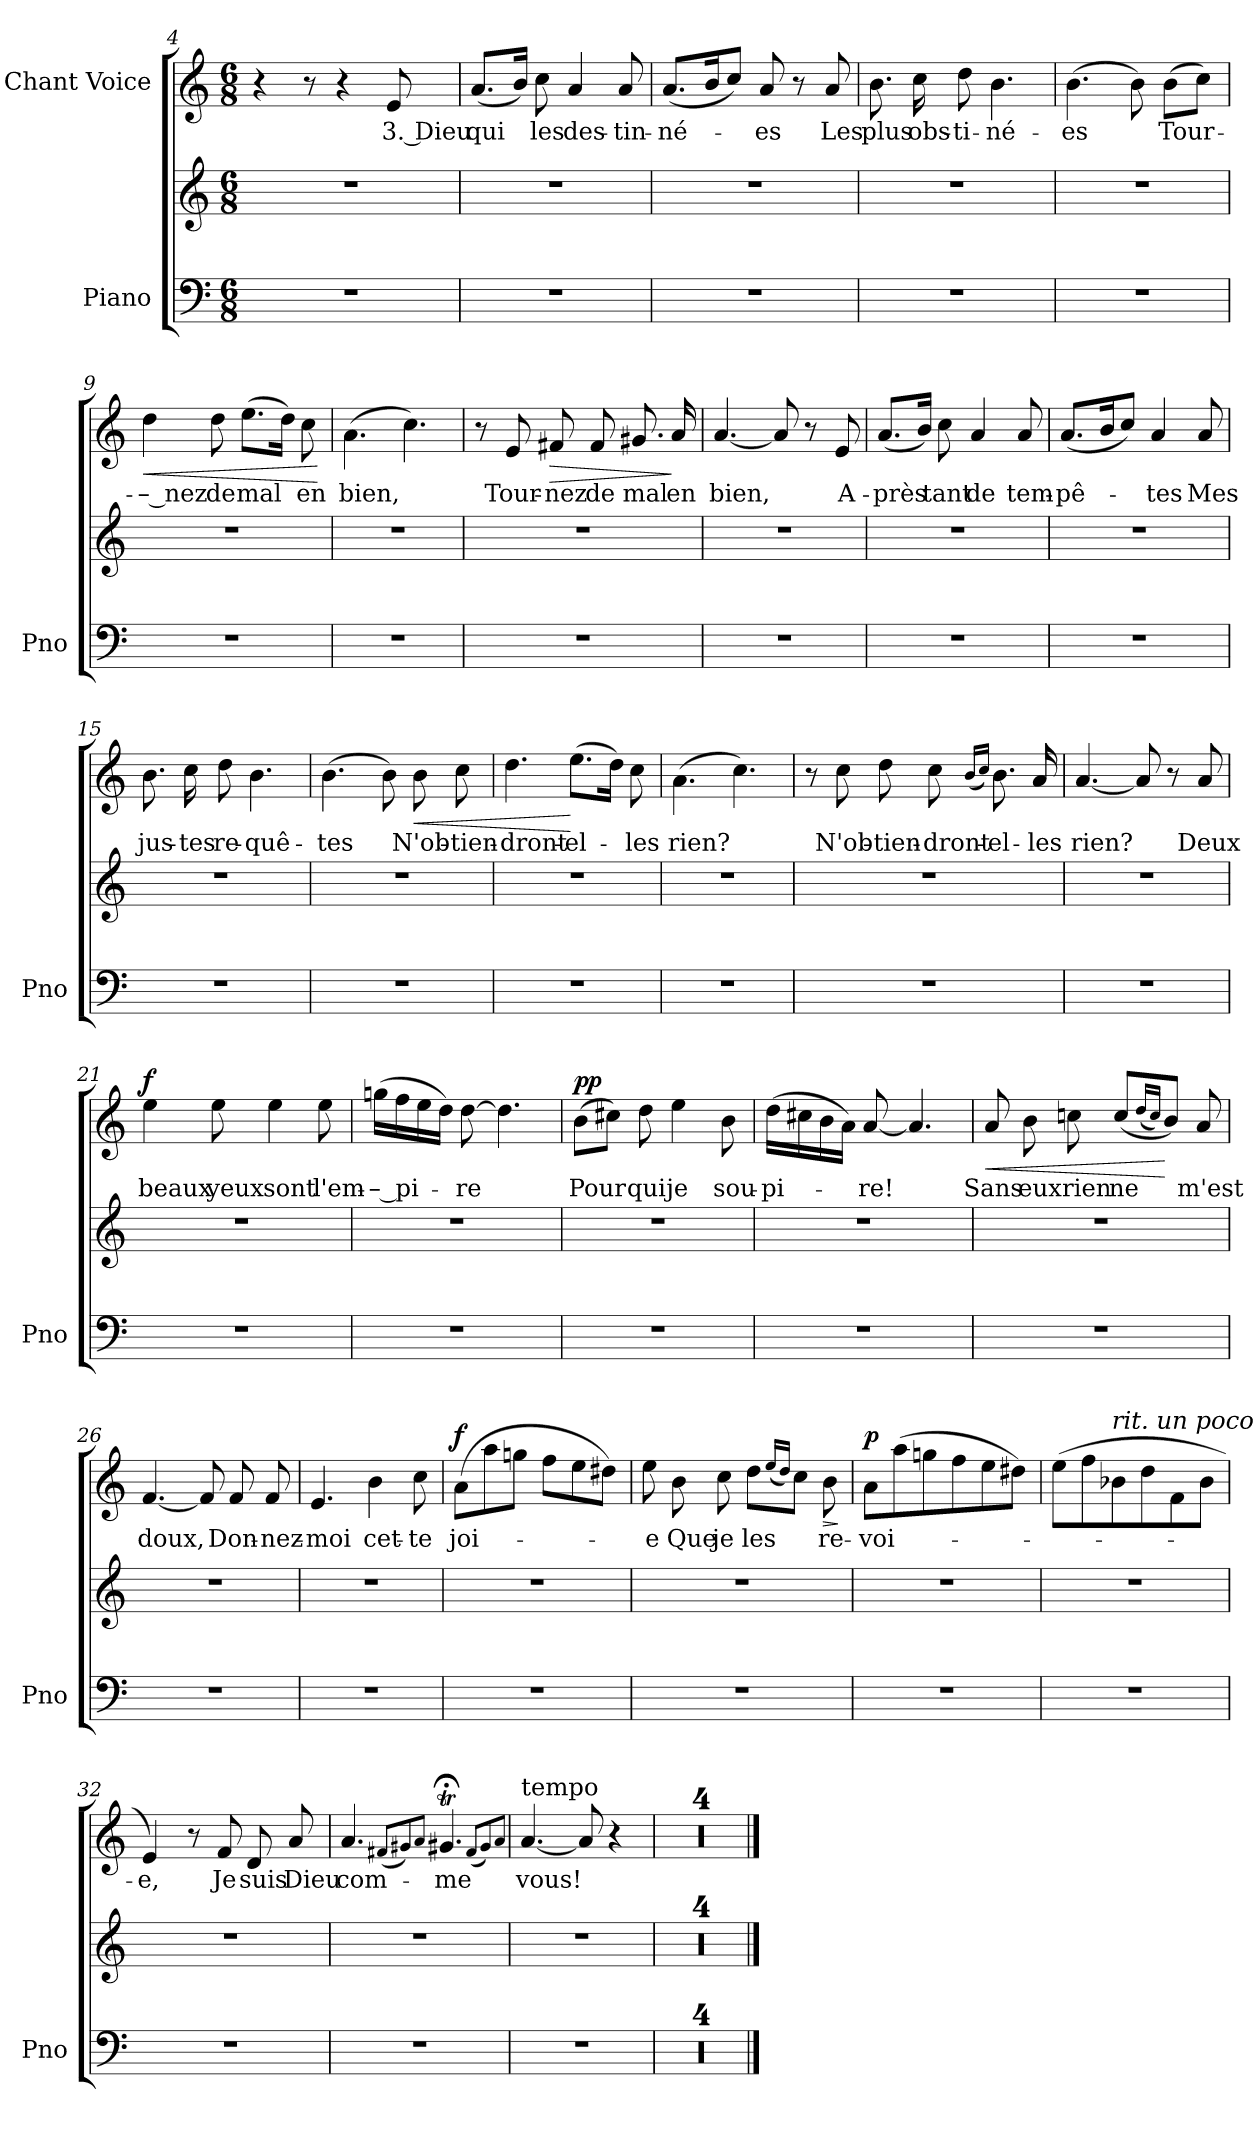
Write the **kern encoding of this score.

**kern	**kern	**kern	**text	**dynam
*part2	*part2	*part1	*part1	*part1
*staff3	*staff2	*staff1	*staff1	*staff1
*I"Piano	*	*I"Chant Voice	*	*
*I'Pno	*	*	*	*
*clefF4	*clefG2	*clefG2	*	*
*k[]	*k[]	*k[]	*	*
*M6/8	*M6/8	*M6/8	*	*
=4	=4	=4	=4	=4
2.r	2.r	4r	.	.
.	.	8r	.	.
.	.	4r	.	.
.	.	8e/	3. Dieu	.
=5	=5	=5	=5	=5
2.r	2.r	(8.a/L	qui	.
.	.	16b/Jk)	.	.
.	.	8cc\	les	.
.	.	4a/	des-	.
.	.	8a/	-tin-	.
=6	=6	=6	=6	=6
2.r	2.r	(8.a/L	-né-	.
.	.	16b/K	.	.
.	.	8cc/J)	.	.
.	.	8a/	-es	.
.	.	8r	.	.
.	.	8a/	Les	.
=7	=7	=7	=7	=7
2.r	2.r	8.b\	plus	.
.	.	16cc\	obs-	.
.	.	8dd\	-ti-	.
.	.	4.b\	-né-	.
=8	=8	=8	=8	=8
2.r	2.r	(4.b\	-es	.
.	.	8b\)	.	.
.	.	(8b\L	Tour-	.
.	.	8cc\J)	.	.
=9	=9	=9	=9	=9
!	!	!	!	!LO:HP:b
2.r	2.r	4dd\	-– nez	<
.	.	8dd\	de	.
.	.	(8.ee\L	mal	.
.	.	16dd\Jk)	.	.
.	.	8cc\	en	.
.	.	.	.	[
=10	=10	=10	=10	=10
2.r	2.r	(4.a\	bien,	.
.	.	4.cc\)	.	.
=11	=11	=11	=11	=11
2.r	2.r	8r	.	.
.	.	8e/	Tour-	.
!	!	!	!	!LO:HP:b
.	.	8f#X/	-nez	>
.	.	8f#/	de	.
.	.	8.g#X/	mal	.
.	.	16a/	en	]
=12	=12	=12	=12	=12
2.r	2.r	[4.a/	bien,	.
.	.	8a/]	.	.
.	.	8r	.	.
.	.	8e/	A-	.
=13	=13	=13	=13	=13
2.r	2.r	(8.a/L	-près	.
.	.	16b/Jk)	.	.
.	.	8cc\	tant	.
.	.	4a/	de	.
.	.	8a/	tem-	.
=14	=14	=14	=14	=14
2.r	2.r	(8.a/L	-pê-	.
.	.	16b/K	.	.
.	.	8cc/J)	.	.
.	.	4a/	-tes	.
.	.	8a/	Mes	.
=15	=15	=15	=15	=15
2.r	2.r	8.b\	jus-	.
.	.	16cc\	-tes	.
.	.	8dd\	re-	.
.	.	4.b\	-quê-	.
=16	=16	=16	=16	=16
2.r	2.r	(4.b\	-tes	.
.	.	8b\)	.	.
!	!	!	!	!LO:HP:b
.	.	8b\	N'ob-	<
.	.	8cc\	-tien-	.
=17	=17	=17	=17	=17
2.r	2.r	4.dd\	-dront-	.
.	.	(8.ee\L	-el-	[
.	.	16dd\Jk)	.	.
.	.	8cc\	-les	.
=18	=18	=18	=18	=18
2.r	2.r	(4.a\	rien?	.
.	.	4.cc\)	.	.
=19	=19	=19	=19	=19
2.r	2.r	8r	.	.
.	.	8cc\	N'ob-	.
.	.	8dd\	-tien-	.
.	.	8cc\	-dront-	.
.	.	(16qb/LL	.	.
.	.	16qcc/JJ)	.	.
.	.	8.b\	-el-	.
.	.	16a/	-les	.
=20	=20	=20	=20	=20
2.r	2.r	[4.a/	rien?	.
.	.	8a/]	.	.
.	.	8r	.	.
.	.	8a/	Deux	.
=21	=21	=21	=21	=21
!	!	!	!	!LO:DY:a
2.r	2.r	4ee\	beaux	f
.	.	8ee\	yeux	.
.	.	4ee\	sont	.
.	.	8ee\	l'em-	.
=22	=22	=22	=22	=22
2.r	2.r	(16ggn\LL	-– pi-	.
.	.	16ff\	.	.
.	.	16ee\	.	.
.	.	16dd\JJ)	.	.
.	.	[8dd\	-re	.
.	.	4.dd\]	.	.
=23	=23	=23	=23	=23
!	!	!	!	!LO:DY:a
2.r	2.r	(8b\L	Pour	pp
.	.	8cc#X\J)	.	.
.	.	8dd\	qui	.
.	.	4ee\	je	.
.	.	8b\	sou-	.
=24	=24	=24	=24	=24
2.r	2.r	(16dd\LL	-pi-	.
.	.	16cc#X\	.	.
.	.	16b\	.	.
.	.	16a\JJ)	.	.
.	.	[8a/	-re!	.
.	.	4.a/]	.	.
=25	=25	=25	=25	=25
!	!	!	!	!LO:HP:b
2.r	2.r	8a/	Sans	<
.	.	8b\	eux	.
.	.	8ccn\	rien	.
.	.	(8cc/L	ne	.
.	.	(16qdd/LL	.	.
.	.	16qcc/JJ)	.	.
.	.	8b/J)	.	[
.	.	8a/	m'est	.
=26	=26	=26	=26	=26
2.r	2.r	[4.f/	doux,	.
.	.	8f/]	.	.
.	.	8f/	Don-	.
.	.	8f/	-nez-	.
=27	=27	=27	=27	=27
2.r	2.r	4.e/	-moi	.
.	.	4b\	cet-	.
.	.	8cc\	-te	.
=28	=28	=28	=28	=28
!	!	!	!	!LO:DY:a
2.r	2.r	(8a\L	joi-	f
.	.	8aa\	.	.
.	.	8ggn\J	.	.
.	.	8ff\L	.	.
.	.	8ee\	.	.
.	.	8dd#X\J)	.	.
=29	=29	=29	=29	=29
2.r	2.r	8ee\	-e	.
.	.	8b\	Que	.
.	.	8cc\	je	.
.	.	8dd\L	les	.
.	.	(16qee/LL	.	.
.	.	16qdd/JJ)	.	.
.	.	8cc\J	.	.
!	!	!	!	!LO:HP:b
.	.	8b\	re-	>
.	.	.	.	]
=30	=30	=30	=30	=30
!	!	!	!	!LO:DY:a
2.r	2.r	8a\L	-voi-	p
.	.	(8aa\	.	.
.	.	8ggn\	.	.
.	.	8ff\	.	.
.	.	8ee\	.	.
.	.	8dd#X\J)	.	.
=31	=31	=31	=31	=31
2.r	2.r	(8ee\L	.	.
.	.	8ff\	.	.
!	!	!LO:TX:i:t=rit. un poco	!	!
.	.	8b-X\	.	.
.	.	8dd\	.	.
.	.	8f\	.	.
.	.	8b-\J	.	.
=32	=32	=32	=32	=32
2.r	2.r	4e/)	-e,	.
.	.	8r	.	.
.	.	8f/	Je	.
.	.	8d/	suis	.
.	.	8a/	Dieu	.
=33	=33	=33	=33	=33
2.r	2.r	4.a/	com-	.
.	.	(8qf#X/L	.	.
.	.	8qg#X/)	.	.
.	.	8qa/J	.	.
.	.	4.g#;<t/	-me	.
.	.	(8qf#/L	.	.
.	.	8qg#/)	.	.
.	.	8qa/J	.	.
=34	=34	=34	=34	=34
!	!	!LO:TX:a:t=tempo	!	!
2.r	2.r	[4.a/	vous!	.
.	.	8a/]	.	.
.	.	4r	.	.
=35	=35	=35	=35	=35
2.r	2.r	2.r	.	.
=36	=36	=36	=36	=36
2.r	2.r	2.r	.	.
=37	=37	=37	=37	=37
2.r	2.r	2.r	.	.
=38	=38	=38	=38	=38
2.r	2.r	2.r	.	.
==	==	==	==	==
*-	*-	*-	*-	*-
